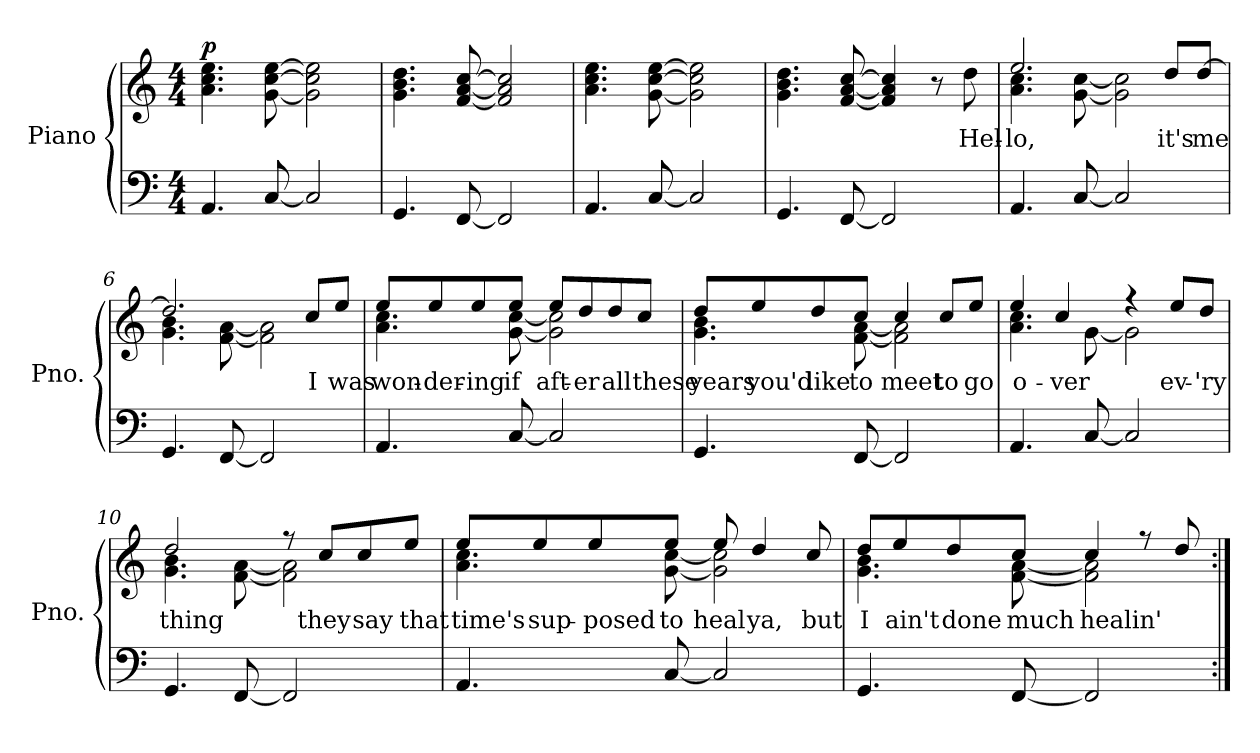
**kern	**kern	**text	**dynam
*part1	*part1	*part1	*part1
*staff2	*staff1	*staff1	*staff1/2
*I"Piano	*	*	*
*I'Pno.	*	*	*
*clefF4	*clefG2	*	*
*k[]	*k[]	*	*
*M4/4	*M4/4	*	*
*MM80	*MM80	*	*
=1	=1	=1	=1
!	!	!	!LO:DY:b
4.AA/	4.a\ 4.cc\ 4.ee\	.	p
[8C/	[8g\ [8cc\ [8ee\	.	.
2C/]	2g\] 2cc\] 2ee\]	.	.
=2	=2	=2	=2
4.GG/	4.g\ 4.b\ 4.dd\	.	.
[8FF/	[8f/ [8a/ [8cc/	.	.
2FF/]	2f/] 2a/] 2cc/]	.	.
=3	=3	=3	=3
4.AA/	4.a\ 4.cc\ 4.ee\	.	.
[8C/	[8g\ [8cc\ [8ee\	.	.
2C/]	2g\] 2cc\] 2ee\]	.	.
=4	=4	=4	=4
4.GG/	4.g\ 4.b\ 4.dd\	.	.
[8FF/	[8f/ [8a/ [8cc/	.	.
2FF/]	4f/] 4a/] 4cc/]	.	.
.	8r	.	.
!	!	!LO:LY:b	!
.	8dd\	Hel-	.
!!LO:LB:g=z
=5	=5	=5	=5
!	!	!LO:LY:b	!
*	*^	*	*
4.AA/	2.ee/	4.a\ 4.cc\	-lo,	.
[8C/	.	[8g\ [8cc\	.	.
2C/]	.	2g\] 2cc\]	.	.
!	!	!	!LO:LY:b	!
.	8dd/L	.	it's	.
!	!	!	!LO:LY:b	!
.	[8dd/J	.	me	.
=6	=6	=6	=6	=6
4.GG/	2.dd/]	4.g\ 4.b\	.	.
[8FF/	.	[8f\ [8a\	.	.
2FF/]	.	2f\] 2a\]	.	.
!	!	!	!LO:LY:b	!
.	8cc/L	.	I	.
!	!	!	!LO:LY:b	!
.	8ee/J	.	was	.
!!LO:LB:g=z	!!
=7	=7	=7	=7	=7
!	!	!	!LO:LY:b	!
4.AA/	8ee/L	4.a\ 4.cc\	won-	.
!	!	!	!LO:LY:b	!
.	8ee/	.	-der-	.
!	!	!	!LO:LY:b	!
.	8ee/	.	-ing	.
!	!	!	!LO:LY:b	!
[8C/	8ee/J	[8g\ [8cc\	if	.
!	!	!	!LO:LY:b	!
2C/]	8ee/L	2g\] 2cc\]	aft-	.
!	!	!	!LO:LY:b	!
.	8dd/	.	-er	.
!	!	!	!LO:LY:b	!
.	8dd/	.	all	.
!	!	!	!LO:LY:b	!
.	8cc/J	.	these	.
=8	=8	=8	=8	=8
!	!	!	!LO:LY:b	!
4.GG/	8dd/L	4.g\ 4.b\	years	.
!	!	!	!LO:LY:b	!
.	8ee/	.	you'd	.
!	!	!	!LO:LY:b	!
.	8dd/	.	like	.
!	!	!	!LO:LY:b	!
[8FF/	8cc/J	[8f\ [8a\	to	.
!	!	!	!LO:LY:b	!
2FF/]	4cc/	2f\] 2a\]	meet	.
!	!	!	!LO:LY:b	!
.	8cc/L	.	to	.
!	!	!	!LO:LY:b	!
.	8ee/J	.	go	.
!!LO:LB:g=z	!!
=9	=9	=9	=9	=9
!	!	!	!LO:LY:b	!
4.AA/	4ee/	4.a\ 4.cc\	o-	.
!	!	!	!LO:LY:b	!
.	4cc/	.	-ver	.
[8C/	.	[8g\	.	.
2C/]	4r	2g\]	.	.
!	!	!	!LO:LY:b	!
.	8ee/L	.	ev-	.
!	!	!	!LO:LY:b	!
.	8dd/J	.	-'ry	.
=10	=10	=10	=10	=10
!	!	!	!LO:LY:b	!
4.GG/	2dd/	4.g\ 4.b\	thing	.
[8FF/	.	[8f\ [8a\	.	.
2FF/]	8r	2f\] 2a\]	.	.
!	!	!	!LO:LY:b	!
.	8cc/L	.	they	.
!	!	!	!LO:LY:b	!
.	8cc/	.	say	.
!	!	!	!LO:LY:b	!
.	8ee/J	.	that	.
!!LO:PB:g=z	!!
=11	=11	=11	=11	=11
!	!	!	!LO:LY:b	!
4.AA/	8ee/L	4.a\ 4.cc\	time's	.
!	!	!	!LO:LY:b	!
.	8ee/	.	sup-	.
!	!	!	!LO:LY:b	!
.	8ee/	.	-posed	.
!	!	!	!LO:LY:b	!
[8C/	8ee/J	[8g\ [8cc\	to	.
!	!	!	!LO:LY:b	!
2C/]	8ee/	2g\] 2cc\]	heal	.
!	!	!	!LO:LY:b	!
.	4dd/	.	ya,	.
!	!	!	!LO:LY:b	!
.	8cc/	.	but	.
=12	=12	=12	=12	=12
!	!	!	!LO:LY:b	!
4.GG/	8dd/L	4.g\ 4.b\	I	.
!	!	!	!LO:LY:b	!
.	8ee/	.	ain't	.
!	!	!	!LO:LY:b	!
.	8dd/	.	done	.
!	!	!	!LO:LY:b	!
[8FF/	8cc/J	[8f\ [8a\	much	.
!	!	!	!LO:LY:b	!
2FF/]	4cc/	2f\] 2a\]	healin'	.
.	8r	.	.	.
.	8dd/	.	.	.
*	*v	*v	*	*
=:|!	=:|!	=:|!	=:|!
*-	*-	*-	*-
